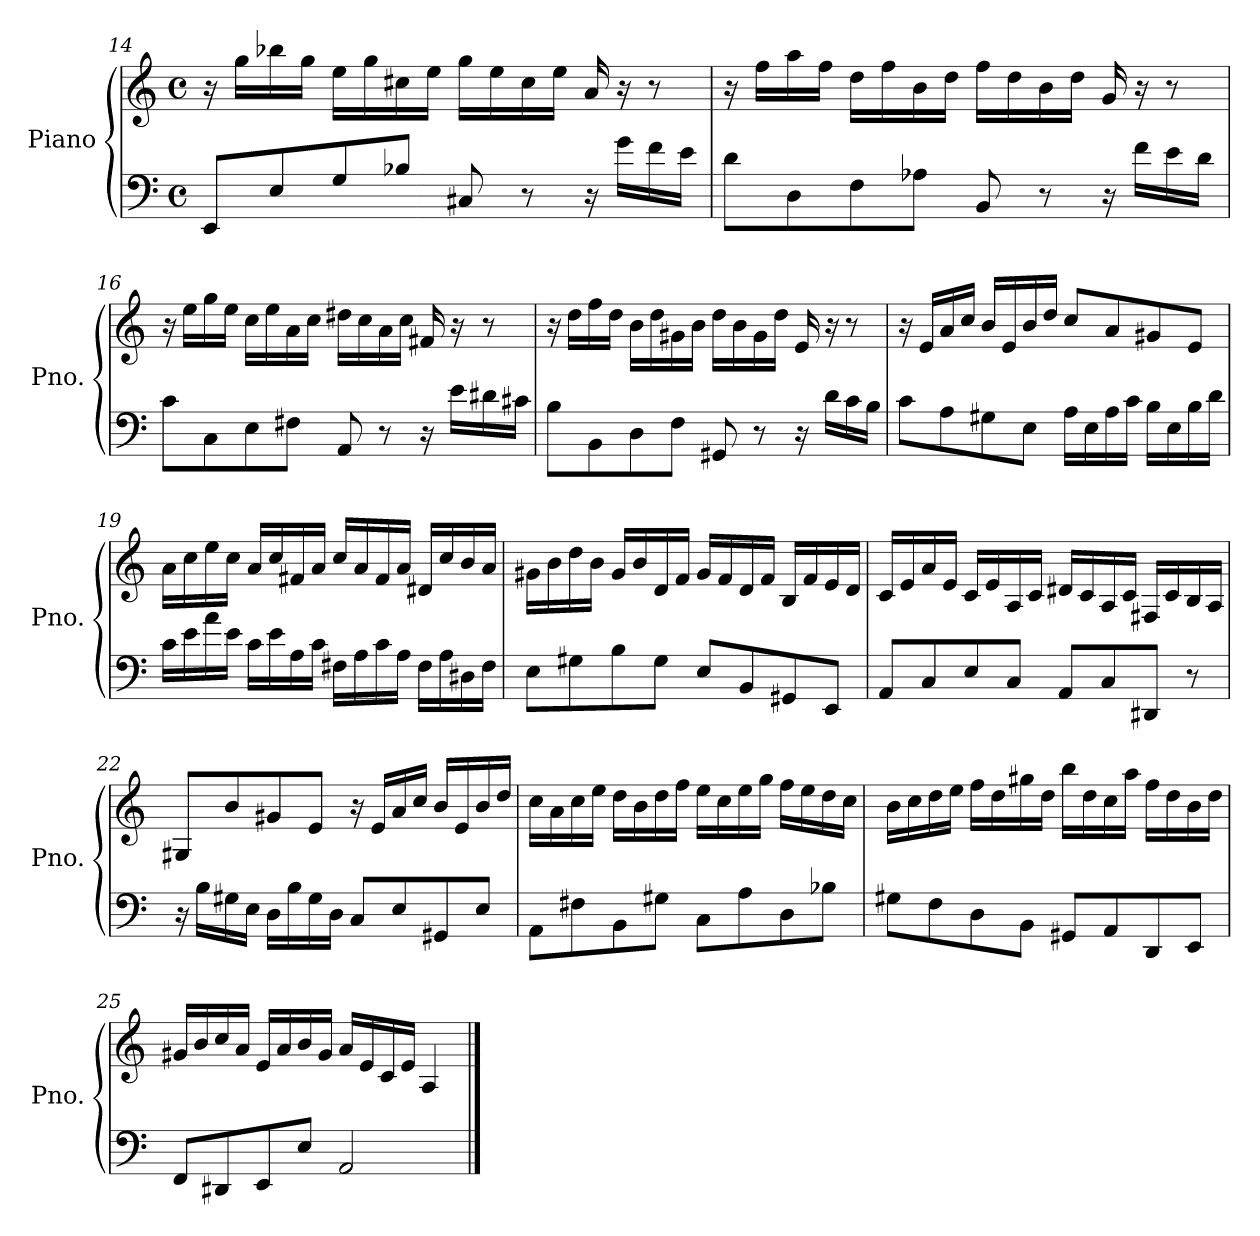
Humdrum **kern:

**kern	**kern
*part1	*part1
*staff2	*staff1
*I"Piano	*
*I'Pno.	*
*clefF4	*clefG2
*k[]	*k[]
*M4/4	*M4/4
*met(c)	*met(c)
=14	=14
8EE/L	16r
.	16gg\LL
8E/	16bb-X\
.	16gg\JJ
8G/	16ee\LL
.	16gg\
8B-X/J	16cc#X\
.	16ee\JJ
8C#X/	16gg\LL
.	16ee\
8r	16cc#\
.	16ee\JJ
16r	16a/
16g\LL	16r
16f\	8r
16e\JJ	.
!!LO:LB:g=z
=15	=15
8d\L	16r
.	16ff\LL
8D\	16aa\
.	16ff\JJ
8F\	16dd\LL
.	16ff\
8A-X\J	16b\
.	16dd\JJ
8BB/	16ff\LL
.	16dd\
8r	16b\
.	16dd\JJ
16r	16g/
16f\LL	16r
16e\	8r
16d\JJ	.
=16	=16
8c\L	16r
.	16ee\LL
8C\	16gg\
.	16ee\JJ
8E\	16cc\LL
.	16ee\
8F#X\J	16a\
.	16cc\JJ
8AA/	16dd#X\LL
.	16cc\
8r	16a\
.	16cc\JJ
16r	16f#X/
16e\LL	16r
16d#X\	8r
16c#X\JJ	.
!!LO:LB:g=z
=17	=17
8B\L	16r
.	16dd\LL
8BB\	16ff\
.	16dd\JJ
8D\	16b\LL
.	16dd\
8F\J	16g#X\
.	16b\JJ
8GG#X/	16dd\LL
.	16b\
8r	16g#\
.	16dd\JJ
16r	16e/
16d\LL	16r
16c\	8r
16B\JJ	.
=18	=18
8c\L	16r
.	16e/LL
8A\	16a/
.	16cc/JJ
8G#X\	16b/LL
.	16e/
8E\J	16b/
.	16dd/JJ
16A\LL	8cc/L
16E\	.
16A\	8a/
16c\JJ	.
16B\LL	8g#X/
16E\	.
16B\	8e/J
16d\JJ	.
!!LO:LB:g=z
=19	=19
16c\LL	16a\LL
16e\	16cc\
16a\	16ee\
16e\JJ	16cc\JJ
16c\LL	16a/LL
16e\	16cc/
16A\	16f#X/
16c\JJ	16a/JJ
16F#X\LL	16cc/LL
16A\	16a/
16c\	16f#/
16A\JJ	16a/JJ
16F#\LL	16d#X/LL
16A\	16cc/
16D#X\	16b/
16F#\JJ	16a/JJ
=20	=20
8E\L	16g#X\LL
.	16b\
8G#X\	16dd\
.	16b\JJ
8B\	16g#/LL
.	16b/
8G#\J	16d/
.	16f/JJ
8E/L	16g#/LL
.	16f/
8BB/	16d/
.	16f/JJ
8GG#X/	16B/LL
.	16f/
8EE/J	16e/
.	16d/JJ
!!LO:LB:g=z
=21	=21
8AA/L	16c/LL
.	16e/
8C/	16a/
.	16e/JJ
8E/	16c/LL
.	16e/
8C/J	16A/
.	16c/JJ
8AA/L	16d#X/LL
.	16c/
8C/	16A/
.	16c/JJ
8DD#X/J	16F#X/LL
.	16c/
8r	16B/
.	16A/JJ
=22	=22
16r	8G#X/L
16B\LL	.
16G#X\	8b/
16E\JJ	.
16D\LL	8g#X/
16B\	.
16G#\	8e/J
16D\JJ	.
8C/L	16r
.	16e/LL
8E/	16a/
.	16cc/JJ
8GG#X/	16b/LL
.	16e/
8E/J	16b/
.	16dd/JJ
!!LO:PB:g=z
=23	=23
8AA\L	16cc\LL
.	16a\
8F#X\	16cc\
.	16ee\JJ
8BB\	16dd\LL
.	16b\
8G#X\J	16dd\
.	16ff\JJ
8C\L	16ee\LL
.	16cc\
8A\	16ee\
.	16gg\JJ
8D\	16ff\LL
.	16ee\
8B-X\J	16dd\
.	16cc\JJ
=24	=24
8G#X\L	16b\LL
.	16cc\
8F\	16dd\
.	16ee\JJ
8D\	16ff\LL
.	16dd\
8BB\J	16gg#X\
.	16dd\JJ
8GG#X/L	16bb\LL
.	16dd\
8AA/	16cc\
.	16aa\JJ
8DD/	16ff\LL
.	16dd\
8EE/J	16b\
.	16dd\JJ
=25	=25
8FF/L	16g#X/LL
.	16b/
8DD#X/	16cc/
.	16a/JJ
8EE/	16e/LL
.	16a/
8E/J	16b/
.	16g#/JJ
2AA/	16a/LL
.	16e/
.	16c/
.	16e/JJ
.	4A/
==	==
*-	*-
